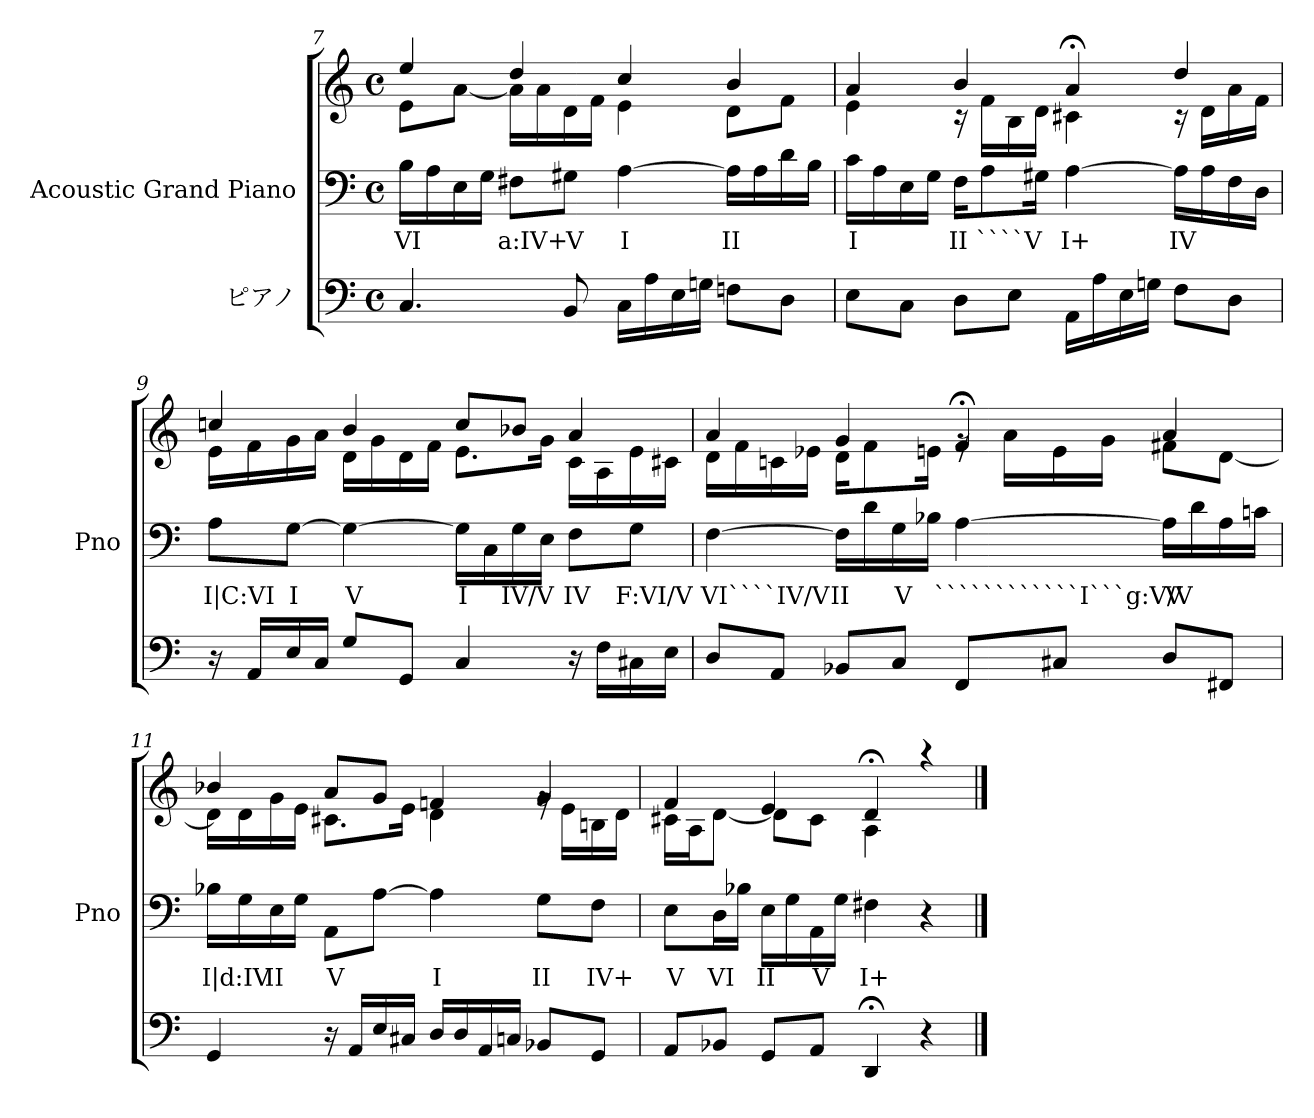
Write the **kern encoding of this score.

**kern	**kern	**text	**kern
*part2	*part1	*part1	*part1
*staff3	*staff2	*staff2	*staff1
*I"ピアノ	*I"Acoustic Grand Piano	*	*
*	*I'Pno	*	*
!!LO:PB:g=z
*clefF4	*clefF4	*	*clefG2
*k[]	*k[]	*	*k[]
*C:	*C:	*	*C:
*M4/4	*M4/4	*	*M4/4
*met(c)	*met(c)	*	*met(c)
=7	=7	=7	=7
!	!	!LO:LY:b	!
*	*	*	*^
4.C/	16B\LL	VI	4ee/	8e\L
.	16A\	.	.	.
.	16E\	.	.	[<8a\J
.	16G\JJ	.	.	.
!	!	!LO:LY:b	!	!
.	8F#X\L	a:IV+	4dd/	16a\LL]
.	.	.	.	16a\
!	!	!LO:LY:b	!	!
8BB/	8G#X\J	V	.	16d\
.	.	.	.	16f\JJ
!	!	!LO:LY:b	!	!
16C\LL	[4A\	I	4cc/	4e\
16A\	.	.	.	.
16E\	.	.	.	.
16Gn\JJ	.	.	.	.
!	!	!LO:LY:b	!	!
8Fn\L	16A\LL]	II	4b/	8d\L
.	16A\	.	.	.
8D\J	16d\	.	.	8f\J
.	16B\JJ	.	.	.
=8	=8	=8	=8	=8
!	!	!LO:LY:b	!	!
8E\L	16c\LL	I	4a/	4e\
.	16A\	.	.	.
8C\J	16E\	.	.	.
.	16G\JJ	.	.	.
!	!	!LO:LY:b	!	!
8D\L	16F\KL	II	4b/	16rc
!	!	!LO:LY:b	!	!
.	8A\	````V	.	16f\LL
8E\J	.	.	.	16B\
.	16G#X\Jk	.	.	16d\JJ
!	!	!LO:LY:b	!	!
16AA\LL	[4A\	I+	4a;</	4c#X\
16A\	.	.	.	.
16E\	.	.	.	.
16Gn\JJ	.	.	.	.
!	!	!LO:LY:b	!	!
8F\L	16A\LL]	IV	4dd/	16rc
.	16A\	.	.	16d\LL
8D\J	16F\	.	.	16a\
.	16D\JJ	.	.	16f\JJ
=9	=9	=9	=9	=9
!	!	!LO:LY:b	!	!
16r	8A\L	I|C:VI	4ccn/	16e\LL
16AA/LL	.	.	.	16f\
!	!	!LO:LY:b	!	!
16E/	[8G\J	I	.	16g\
16C/JJ	.	.	.	16a\JJ
!	!	!LO:LY:b	!	!
8G/L	4G\_	V	4b/	16d\LL
.	.	.	.	16g\
8GG/J	.	.	.	16d\
.	.	.	.	16f\JJ
!	!	!LO:LY:b	!	!
4C/	16G\LL]	I	8cc/L	8.e\L
.	16C\	.	.	.
!	!	!LO:LY:b	!	!
.	16G\	IV/V	8b-X/J	.
.	16E\JJ	.	.	16g\Jk
!	!	!LO:LY:b	!	!
16r	8F\L	IV	4a/	16c\LL
16F\LL	.	.	.	16A\
!	!	!LO:LY:b	!	!
16C#X\	8G\J	F:VI/V	.	16e\
16E\JJ	.	.	.	16c#X\JJ
!!LO:LB:g=z	!!
=10	=10	=10	=10	=10
!	!	!LO:LY:b	!	!
8D/L	[4F\	VI````IV/V	4a/	16d\LL
.	.	.	.	16f\
8AA/J	.	.	.	16cn\
.	.	.	.	16e-X\JJ
!	!	!LO:LY:b	!	!
8BB-X/L	16F\LL]	II	4g/	16d\KL
.	16d\	.	.	8f\
!	!	!LO:LY:b	!	!
8C/J	16G\	V	.	.
.	16B-X\JJ	.	.	16en\Jk
!	!	!LO:LY:b	!	!
8FF/L	[4A\	````````````I```g:V/V	4f;</	16rg
.	.	.	.	16a\LL
8C#X/J	.	.	.	16e\
.	.	.	.	16g\JJ
!	!	!LO:LY:b	!	!
8D/L	16A\LL]	V	4a/	8f#X\L
.	16d\	.	.	.
8FF#X/J	16A\	.	.	[<8d\J
.	16cn\JJ	.	.	.
=11	=11	=11	=11	=11
!	!	!LO:LY:b	!	!
4GG/	16B-X\LL	I|d:IV	4b-X/	16d\LL]
.	16G\	.	.	16d\
!	!	!LO:LY:b	!	!
.	16E\	II	.	16g\
.	16G\JJ	.	.	16e\JJ
!	!	!LO:LY:b	!	!
16r	8AA\L	V	8a/L	8.c#X\L
16AA/LL	.	.	.	.
16E/	[8A\J	.	8g/J	.
16C#X/JJ	.	.	.	16e\Jk
!	!	!LO:LY:b	!	!
16D/LL	4A\]	I	4fn/	4d\
16D/	.	.	.	.
16AA/	.	.	.	.
16Cn/JJ	.	.	.	.
!	!	!LO:LY:b	!	!
8BB-X/L	8G\L	II	4g/	16rg
.	.	.	.	16e\LL
!	!	!LO:LY:b	!	!
8GG/J	8F\J	IV+	.	16Bn\
.	.	.	.	16d\JJ
=12	=12	=12	=12	=12
!	!	!LO:LY:b	!	!
8AA/L	8E\L	V	4f/	16c#X\LL
.	.	.	.	16A\J
!	!	!LO:LY:b	!	!
8BB-X/J	16D\L	VI	.	[<8d\J
.	16B-X\JJ	.	.	.
!	!	!LO:LY:b	!	!
8GG/L	16E\LL	II	4e/	8d\L]
.	16G\	.	.	.
!	!	!LO:LY:b	!	!
8AA/J	16AA\	V	.	8c#\J
.	16G\JJ	.	.	.
!	!	!LO:LY:b	!	!
4DD;/	4F#X\	I+	4d;</	4A\
4r	4r	.	4raa	4ryy
*	*	*	*v	*v
==	==	==	==
*-	*-	*-	*-
